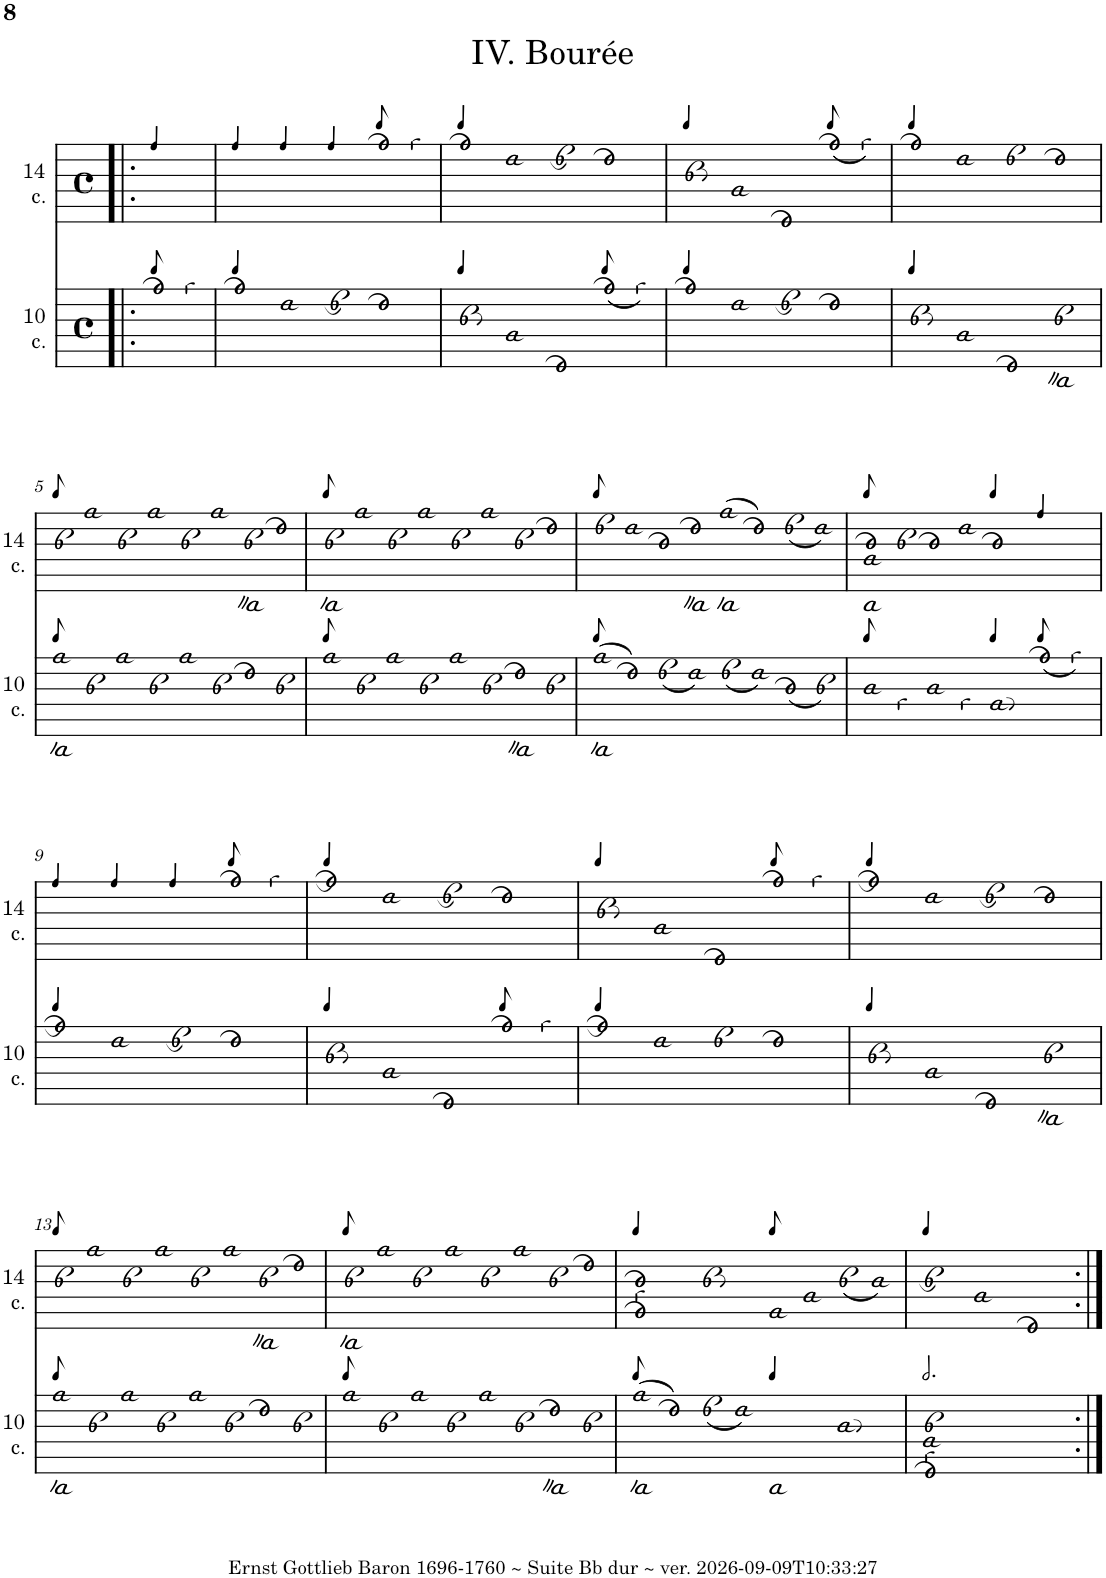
**kern	**kern
*part2	*part1
*staff2	*staff1
*I"10 c.	*I"14 c.
*I'10 c.	*I'14 c.
!!LO:PB:g=z
*stria6	*stria6
*k[b-e-]	*k[b-e-]
*M4/4	*M4/4
*met(c)	*met(c)
=!|:	=!|:
8b-XL	4r
8aJ	.
=1	=1
4b-X	4r
4d	4r
4e-X	4r
4f	8b-L
.	8aJ
=2	=2
4B-X	4b-
4F	4d
4BB-X	4e-
(<8b-XL	4f
8aJ)	.
=3	=3
4b-X	4B-
4d	4F
4e-X	4BB-
4f	(<8b-L
.	8aJ)
=4	=4
4B-X	4b-
4F	4d
4BB-X	4e-
4DD 4B-	4f
!!LO:LB:g=z
=5	=5
8EE-X 8gL	8B-L
8B-XJ	8gJ
8gL	8B-L
8B-J	8gJ
8gL	8B-L
8B-J	8gJ
8fL	8DD 8B-L
8B-J	8fJ
=6	=6
8gL	8EE- 8B-L
8B-XJ	8gJ
8gL	8B-L
8B-J	8gJ
8gL	8B-L
8B-J	8gJ
8DDn 8fL	8B-L
8B-J	8fJ
=7	=7
(8EE-X 8gL	8e-L
8fJ)	8dJ
(<8e-XL	8cL
8dnJ)	8DD 8fJ
(<8e-XL	(8EE- 8gL
8dnJ)	8fJ)
(<8cL	(<8e-L
8B-XJ)	8dJ)
=8	=8
8AL	8FF 8F 8cL
8GJ	8B-J
8AL	8cL
8GJ	8dJ
4F	4c
(<8b-XL	4r
8aJ)	.
!!LO:LB:g=z
=9	=9
4b-X	4r
4d	4r
4e-X	4r
4f	8b-L
.	8aJ
=10	=10
4B-X	4b-
4F	4d
4BB-X	4e-
8b-XL	4f
8aJ	.
=11	=11
4b-X	4B-
4d	4F
4e-X	4BB-
4f	8b-L
.	8aJ
=12	=12
4B-X	4b-
4F	4d
4BB-X	4e-
4DD 4B-	4f
!!LO:LB:g=z
=13	=13
8EE-X 8gL	8B-L
8B-XJ	8gJ
8gL	8B-L
8B-J	8gJ
8gL	8B-L
8B-J	8gJ
8fL	8DD 8B-L
8B-J	8fJ
=14	=14
8gL	8EE- 8B-L
8B-XJ	8gJ
8gL	8B-L
8B-J	8gJ
8gL	8B-L
8B-J	8gJ
8DDn 8fL	8B-L
8B-J	8fJ
=15	=15
(8EE-X 8gL	4E- 4G 4c
8fJ)	.
(<8e-XL	4B-
8dnJ)	.
4FF	8CL
.	8FJ
4A	(<8B-L
.	8AJ)
=16	=16
2.BB-X 2.D 2.F 2.B-X	4B-
.	4F
.	4BB-
=:|!	=:|!
*-	*-
